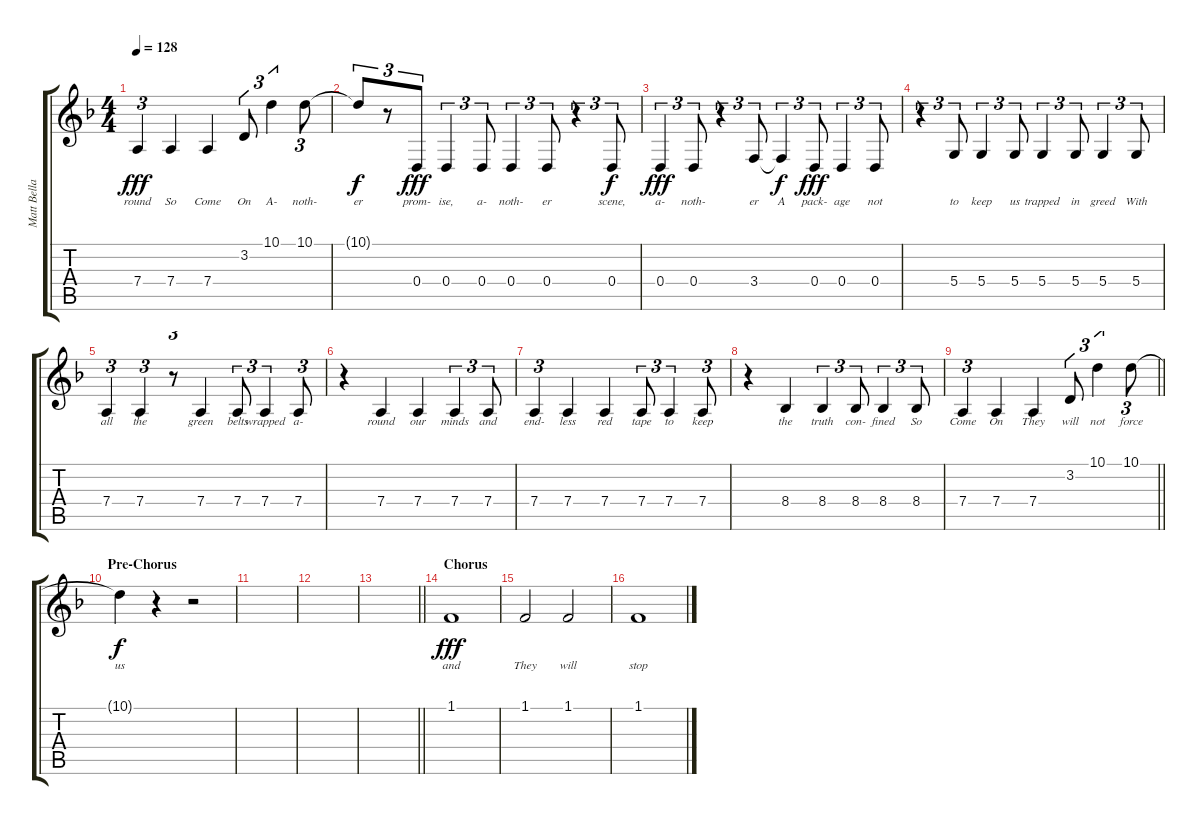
\track ("Matt Bellamy Vocals" "Matt Bella") {instrument clarinet}
\staff {score tabs}
\tuning (E4 B3 G3 D3 A2 E2) {hide}
\ts (4 4)
\tempo 128
\clef g2
\ks dminor
7.4.4{tu (3 2) lyrics (0 "round") lyrics (1 "") lyrics (2 "") lyrics (3 "") lyrics (4 "") dy fff} 7.4.4{lyrics (0 "So") lyrics (1 "") lyrics (2 "") lyrics (3 "") lyrics (4 "")} 7.4.4{lyrics (0 "Come") lyrics (1 "") lyrics (2 "") lyrics (3 "") lyrics (4 "")} 3.2.8{tu (3 2) lyrics (0 "On") lyrics (1 "") lyrics (2 "") lyrics (3 "") lyrics (4 "")} 10.1.4{tu (3 2) lyrics (0 "A-") lyrics (1 "") lyrics (2 "") lyrics (3 "") lyrics (4 "")} 10.1.8{tu (3 2) lyrics (0 "noth-") lyrics (1 "") lyrics (2 "") lyrics (3 "") lyrics (4 "")} |
10.1{t}.8{tu (3 2) lyrics (0 "er") lyrics (1 "") lyrics (2 "") lyrics (3 "") lyrics (4 "") dy f} r.8{tu (3 2)} 0.4.8{tu (3 2) lyrics (0 "prom-") lyrics (1 "") lyrics (2 "") lyrics (3 "") lyrics (4 "") dy fff} 0.4.4{tu (3 2) lyrics (0 "ise,") lyrics (1 "") lyrics (2 "") lyrics (3 "") lyrics (4 "")} 0.4.8{tu (3 2) lyrics (0 "a-") lyrics (1 "") lyrics (2 "") lyrics (3 "") lyrics (4 "")} 0.4.4{tu (3 2) lyrics (0 "noth-") lyrics (1 "") lyrics (2 "") lyrics (3 "") lyrics (4 "")} 0.4.8{tu (3 2) lyrics (0 "er") lyrics (1 "") lyrics (2 "") lyrics (3 "") lyrics (4 "")} r.4{tu (3 2)} 0.4.8{tu (3 2) lyrics (0 "scene,") lyrics (1 "") lyrics (2 "") lyrics (3 "") lyrics (4 "") dy f} |
0.4.4{tu (3 2) lyrics (0 "a-") lyrics (1 "") lyrics (2 "") lyrics (3 "") lyrics (4 "") dy fff} 0.4.8{tu (3 2) lyrics (0 "noth-") lyrics (1 "") lyrics (2 "") lyrics (3 "") lyrics (4 "")} r.4{tu (3 2)} 3.4.8{tu (3 2) lyrics (0 "er") lyrics (1 "") lyrics (2 "") lyrics (3 "") lyrics (4 "")} 3.4{t}.4{tu (3 2) lyrics (0 "A") lyrics (1 "") lyrics (2 "") lyrics (3 "") lyrics (4 "") dy f} 0.4.8{tu (3 2) lyrics (0 "pack-") lyrics (1 "") lyrics (2 "") lyrics (3 "") lyrics (4 "") dy fff} 0.4.4{tu (3 2) lyrics (0 "age") lyrics (1 "") lyrics (2 "") lyrics (3 "") lyrics (4 "")} 0.4.8{tu (3 2) lyrics (0 "not") lyrics (1 "") lyrics (2 "") lyrics (3 "") lyrics (4 "")} |
r.4{tu (3 2)} 5.4.8{tu (3 2) lyrics (0 "to") lyrics (1 "") lyrics (2 "") lyrics (3 "") lyrics (4 "")} 5.4.4{tu (3 2) lyrics (0 "keep") lyrics (1 "") lyrics (2 "") lyrics (3 "") lyrics (4 "")} 5.4.8{tu (3 2) lyrics (0 "us") lyrics (1 "") lyrics (2 "") lyrics (3 "") lyrics (4 "")} 5.4.4{tu (3 2) lyrics (0 "trapped") lyrics (1 "") lyrics (2 "") lyrics (3 "") lyrics (4 "")} 5.4.8{tu (3 2) lyrics (0 "in") lyrics (1 "") lyrics (2 "") lyrics (3 "") lyrics (4 "")} 5.4.4{tu (3 2) lyrics (0 "greed") lyrics (1 "") lyrics (2 "") lyrics (3 "") lyrics (4 "")} 5.4.8{tu (3 2) lyrics (0 "With") lyrics (1 "") lyrics (2 "") lyrics (3 "") lyrics (4 "")} |
7.4.4{tu (3 2) lyrics (0 "all") lyrics (1 "") lyrics (2 "") lyrics (3 "") lyrics (4 "")} 7.4.4{tu (3 2) lyrics (0 "the") lyrics (1 "") lyrics (2 "") lyrics (3 "") lyrics (4 "")} r.8{tu (3 2)} 7.4.4{lyrics (0 "green") lyrics (1 "") lyrics (2 "") lyrics (3 "") lyrics (4 "")} 7.4.8{tu (3 2) lyrics (0 "belts") lyrics (1 "") lyrics (2 "") lyrics (3 "") lyrics (4 "")} 7.4.4{tu (3 2) lyrics (0 "wrapped") lyrics (1 "") lyrics (2 "") lyrics (3 "") lyrics (4 "")} 7.4.8{tu (3 2) lyrics (0 "a-") lyrics (1 "") lyrics (2 "") lyrics (3 "") lyrics (4 "")} |
r.4 7.4.4{lyrics (0 "round") lyrics (1 "") lyrics (2 "") lyrics (3 "") lyrics (4 "")} 7.4.4{lyrics (0 "our") lyrics (1 "") lyrics (2 "") lyrics (3 "") lyrics (4 "")} 7.4.4{tu (3 2) lyrics (0 "minds") lyrics (1 "") lyrics (2 "") lyrics (3 "") lyrics (4 "")} 7.4.8{tu (3 2) lyrics (0 "and") lyrics (1 "") lyrics (2 "") lyrics (3 "") lyrics (4 "")} |
7.4.4{tu (3 2) lyrics (0 "end-") lyrics (1 "") lyrics (2 "") lyrics (3 "") lyrics (4 "")} 7.4.4{lyrics (0 "less") lyrics (1 "") lyrics (2 "") lyrics (3 "") lyrics (4 "")} 7.4.4{lyrics (0 "red") lyrics (1 "") lyrics (2 "") lyrics (3 "") lyrics (4 "")} 7.4.8{tu (3 2) lyrics (0 "tape") lyrics (1 "") lyrics (2 "") lyrics (3 "") lyrics (4 "")} 7.4.4{tu (3 2) lyrics (0 "to") lyrics (1 "") lyrics (2 "") lyrics (3 "") lyrics (4 "")} 7.4.8{tu (3 2) lyrics (0 "keep") lyrics (1 "") lyrics (2 "") lyrics (3 "") lyrics (4 "")} |
r.4 8.4.4{lyrics (0 "the") lyrics (1 "") lyrics (2 "") lyrics (3 "") lyrics (4 "")} 8.4.4{tu (3 2) lyrics (0 "truth") lyrics (1 "") lyrics (2 "") lyrics (3 "") lyrics (4 "")} 8.4.8{tu (3 2) lyrics (0 "con-") lyrics (1 "") lyrics (2 "") lyrics (3 "") lyrics (4 "")} 8.4.4{tu (3 2) lyrics (0 "fined") lyrics (1 "") lyrics (2 "") lyrics (3 "") lyrics (4 "")} 8.4.8{tu (3 2) lyrics (0 "So") lyrics (1 "") lyrics (2 "") lyrics (3 "") lyrics (4 "")} |
\barLineRight lightlight
7.4.4{tu (3 2) lyrics (0 "Come") lyrics (1 "") lyrics (2 "") lyrics (3 "") lyrics (4 "")} 7.4.4{lyrics (0 "On") lyrics (1 "") lyrics (2 "") lyrics (3 "") lyrics (4 "")} 7.4.4{lyrics (0 "They") lyrics (1 "") lyrics (2 "") lyrics (3 "") lyrics (4 "")} 3.2.8{tu (3 2) lyrics (0 "will") lyrics (1 "") lyrics (2 "") lyrics (3 "") lyrics (4 "")} 10.1.4{tu (3 2) lyrics (0 "not") lyrics (1 "") lyrics (2 "") lyrics (3 "") lyrics (4 "")} 10.1.8{tu (3 2) lyrics (0 "force") lyrics (1 "") lyrics (2 "") lyrics (3 "") lyrics (4 "")} |
\section ("" "Pre-Chorus")
10.1{t}.4{lyrics (0 "us") lyrics (1 "") lyrics (2 "") lyrics (3 "") lyrics (4 "") dy f} r.4 r.2 |
|
|
\barLineRight lightlight
|
\section ("" "Chorus")
1.1.1{lyrics (0 "and") lyrics (1 "") lyrics (2 "") lyrics (3 "") lyrics (4 "") dy fff} |
1.1.2{lyrics (0 "They") lyrics (1 "") lyrics (2 "") lyrics (3 "") lyrics (4 "")} 1.1.2{lyrics (0 "will") lyrics (1 "") lyrics (2 "") lyrics (3 "") lyrics (4 "")} |
1.1.1{lyrics (0 "stop") lyrics (1 "") lyrics (2 "") lyrics (3 "") lyrics (4 "")}
